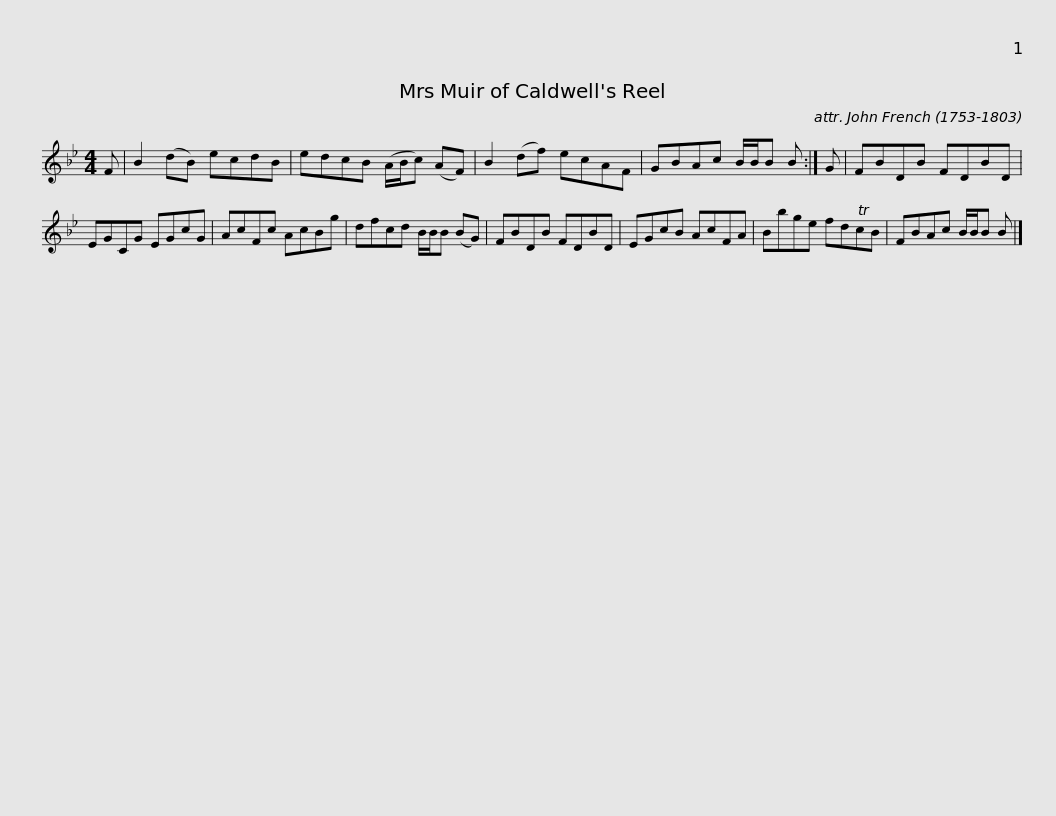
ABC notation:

X:1
L:1/8
M:4/4
I:linebreak $
K:Bb
V:1 treble
V:1
 F | B2 (dB) ecdB | edcB (A/B/c) (AF) | B2 (df) ecAF | GBAc B/B/B B :| %5
 G | FBDB FDBD |$ EGCG EGcG | AcFc AcBg | dfcd B/B/B (BG) | %10
 FBDB FDBD | EGcB AcFA |$ Bbge fdTcB | FBAc B/B/B B |] %14
